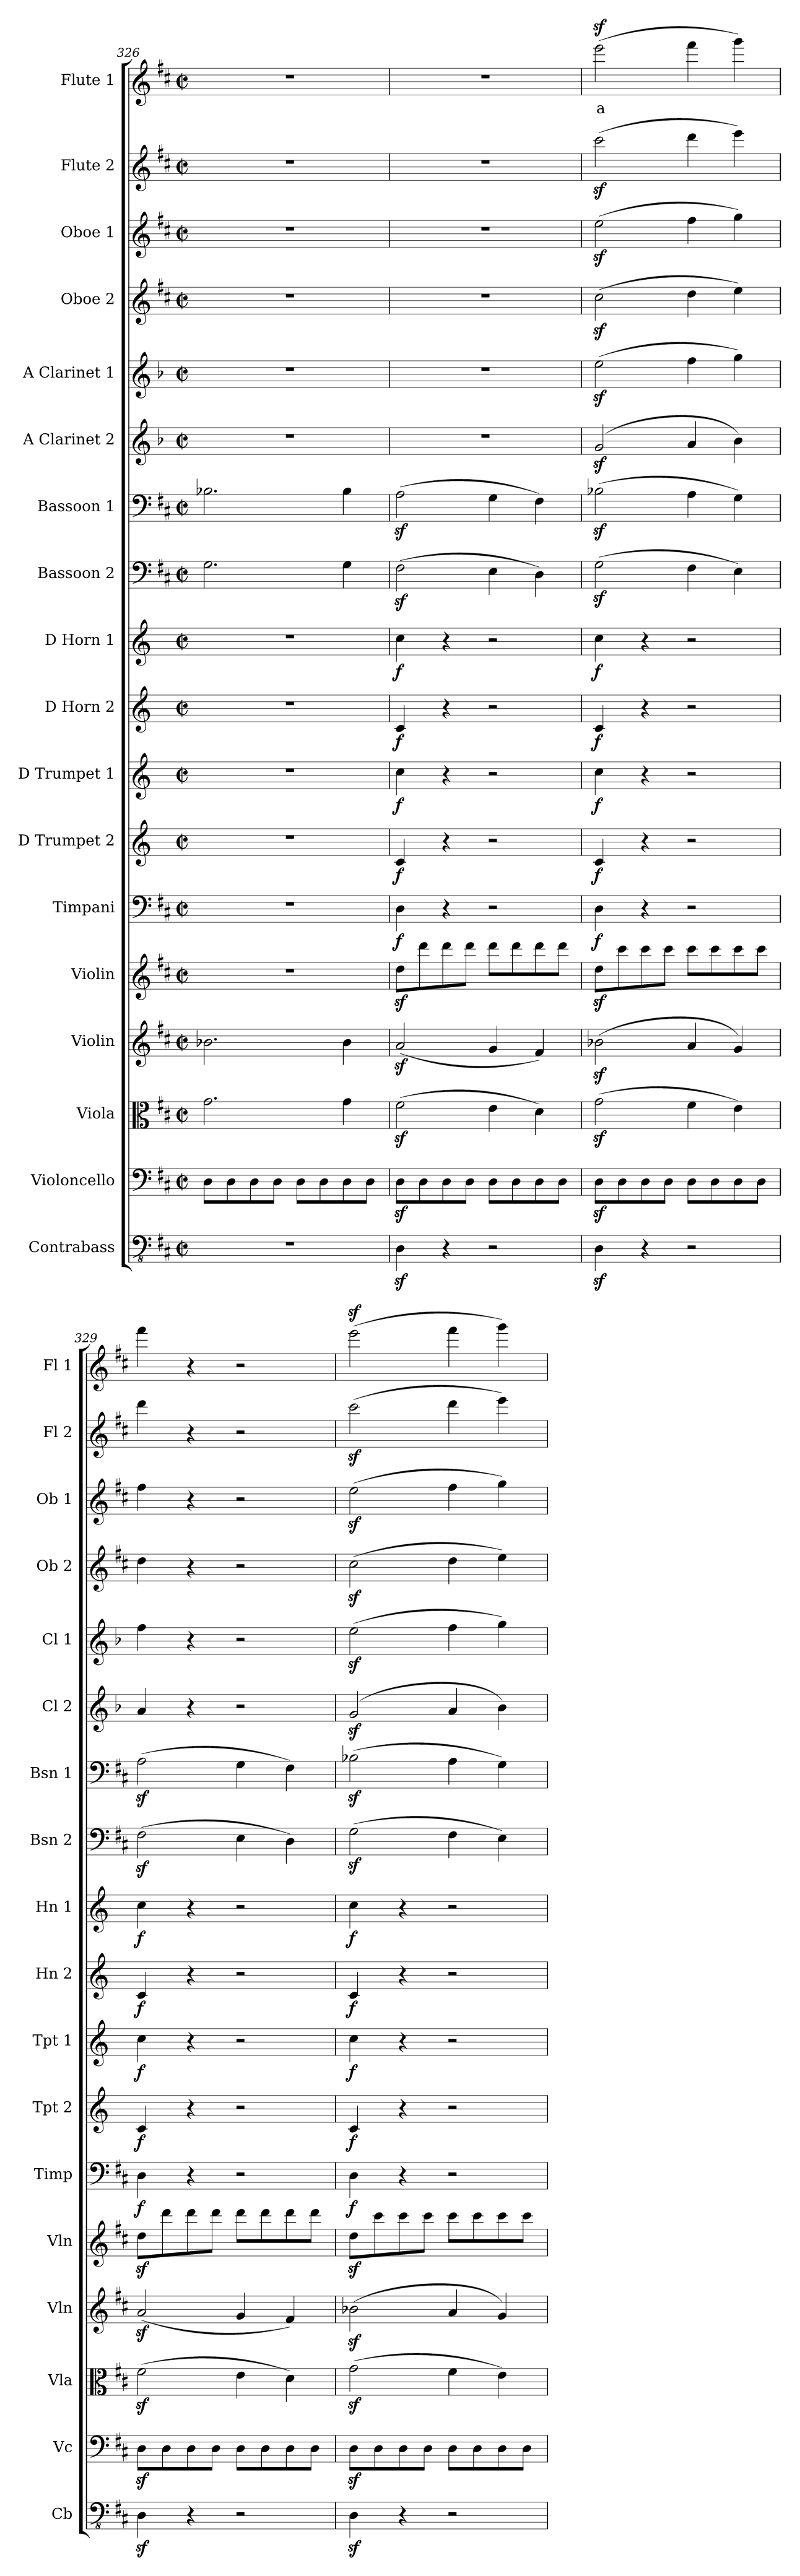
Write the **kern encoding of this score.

**kern	**kern	**kern	**kern	**kern	**kern	**dynam	**kern	**dynam	**kern	**dynam	**kern	**dynam	**kern	**dynam	**kern	**kern	**kern	**kern	**kern	**kern	**kern	**kern	**text
*part18	*part17	*part16	*part15	*part14	*part13	*part13	*part12	*part12	*part11	*part11	*part10	*part10	*part9	*part9	*part8	*part7	*part6	*part5	*part4	*part3	*part2	*part1	*part1
*staff18	*staff17	*staff16	*staff15	*staff14	*staff13	*staff13	*staff12	*staff12	*staff11	*staff11	*staff10	*staff10	*staff9	*staff9	*staff8	*staff7	*staff6	*staff5	*staff4	*staff3	*staff2	*staff1	*staff1
*I"Contrabass	*I"Violoncello	*I"Viola	*I"Violin	*I"Violin	*I"Timpani	*	*I"D Trumpet 2	*	*I"D Trumpet 1	*	*I"D Horn 2	*	*I"D Horn 1	*	*I"Bassoon 2	*I"Bassoon 1	*I"A Clarinet 2	*I"A Clarinet 1	*I"Oboe 2	*I"Oboe 1	*I"Flute 2	*I"Flute 1	*
*I'Cb	*I'Vc	*I'Vla	*I'Vln	*I'Vln	*I'Timp	*	*I'Tpt 2	*	*I'Tpt 1	*	*I'Hn 2	*	*I'Hn 1	*	*I'Bsn 2	*I'Bsn 1	*I'Cl 2	*I'Cl 1	*I'Ob 2	*I'Ob 1	*I'Fl 2	*I'Fl 1	*
*clefFv4	*clefF4	*clefC3	*clefG2	*clefG2	*clefF4	*	*clefG2	*	*clefG2	*	*clefG2	*	*clefG2	*	*clefF4	*clefF4	*clefG2	*clefG2	*clefG2	*clefG2	*clefG2	*clefG2	*
*	*	*	*	*	*	*	*ITrd-1c-2	*	*ITrd-1c-2	*	*ITrd6c10	*	*ITrd6c10	*	*	*	*ITrd2c3	*ITrd2c3	*	*	*	*	*
*k[f#c#]	*k[f#c#]	*k[f#c#]	*k[f#c#]	*k[f#c#]	*k[f#c#]	*	*k[f#c#]	*	*k[f#c#]	*	*k[f#c#]	*	*k[f#c#]	*	*k[f#c#]	*k[f#c#]	*k[f#c#]	*k[f#c#]	*k[f#c#]	*k[f#c#]	*k[f#c#]	*k[f#c#]	*
*M2/2	*M2/2	*M2/2	*M2/2	*M2/2	*M2/2	*	*M2/2	*	*M2/2	*	*M2/2	*	*M2/2	*	*M2/2	*M2/2	*M2/2	*M2/2	*M2/2	*M2/2	*M2/2	*M2/2	*
*met(c|)	*met(c|)	*met(c|)	*met(c|)	*met(c|)	*met(c|)	*	*met(c|)	*	*met(c|)	*	*met(c|)	*	*met(c|)	*	*met(c|)	*met(c|)	*met(c|)	*met(c|)	*met(c|)	*met(c|)	*met(c|)	*met(c|)	*
=326	=326	=326	=326	=326	=326	=326	=326	=326	=326	=326	=326	=326	=326	=326	=326	=326	=326	=326	=326	=326	=326	=326	=326
1r	8D\L	2.g\	2.b-X\	1r	1r	.	1r	.	1r	.	1r	.	1r	.	2.G\	2.B-X\	1r	1r	1r	1r	1r	1r	.
.	8D\	.	.	.	.	.	.	.	.	.	.	.	.	.	.	.	.	.	.	.	.	.	.
.	8D\	.	.	.	.	.	.	.	.	.	.	.	.	.	.	.	.	.	.	.	.	.	.
.	8D\J	.	.	.	.	.	.	.	.	.	.	.	.	.	.	.	.	.	.	.	.	.	.
.	8D\L	.	.	.	.	.	.	.	.	.	.	.	.	.	.	.	.	.	.	.	.	.	.
.	8D\	.	.	.	.	.	.	.	.	.	.	.	.	.	.	.	.	.	.	.	.	.	.
.	8D\	4g\	4b-\	.	.	.	.	.	.	.	.	.	.	.	4G\	4B-\	.	.	.	.	.	.	.
.	8D\J	.	.	.	.	.	.	.	.	.	.	.	.	.	.	.	.	.	.	.	.	.	.
=327	=327	=327	=327	=327	=327	=327	=327	=327	=327	=327	=327	=327	=327	=327	=327	=327	=327	=327	=327	=327	=327	=327	=327
!	!	!	!	!	!	!LO:DY:b	!	!LO:DY:b	!	!LO:DY:b	!	!LO:DY:b	!	!LO:DY:b	!	!	!	!	!	!	!	!	!
4DDz<\	8Dz<\L	(>2f#z<\	(<2az</	8ddz<\L	4D\	f	4d/	f	4dd\	f	4D/	f	4d\	f	(>2F#z<\	(>2Az<\	1r	1r	1r	1r	1r	1r	.
.	8D\	.	.	8ddd\	.	.	.	.	.	.	.	.	.	.	.	.	.	.	.	.	.	.	.
4r	8D\	.	.	8ddd\	4r	.	4r	.	4r	.	4r	.	4r	.	.	.	.	.	.	.	.	.	.
.	8D\J	.	.	8ddd\J	.	.	.	.	.	.	.	.	.	.	.	.	.	.	.	.	.	.	.
2r	8D\L	4e\	4g/	8ddd\L	2r	.	2r	.	2r	.	2r	.	2r	.	4E\	4G\	.	.	.	.	.	.	.
.	8D\	.	.	8ddd\	.	.	.	.	.	.	.	.	.	.	.	.	.	.	.	.	.	.	.
.	8D\	4d\)	4f#/)	8ddd\	.	.	.	.	.	.	.	.	.	.	4D\)	4F#\)	.	.	.	.	.	.	.
.	8D\J	.	.	8ddd\J	.	.	.	.	.	.	.	.	.	.	.	.	.	.	.	.	.	.	.
=328	=328	=328	=328	=328	=328	=328	=328	=328	=328	=328	=328	=328	=328	=328	=328	=328	=328	=328	=328	=328	=328	=328	=328
!	!	!	!	!	!	!LO:DY:b	!	!LO:DY:b	!	!LO:DY:b	!	!LO:DY:b	!	!LO:DY:b	!	!	!	!	!	!	!	!	!LO:LY:b:color=#FF0000
4DDz<\	8Dz<\L	(>2gz<\	(>2b-Xz<\	8ddz<\L	4D\	f	4d/	f	4dd\	f	4D/	f	4d\	f	(>2Gz<\	(>2B-Xz<\	(>2ez</	(>2cc#z<\	(>2cc#z<\	(>2eez<\	(>2ccc#z<\	(>2eeez<\	a
.	8D\	.	.	8ccc#\	.	.	.	.	.	.	.	.	.	.	.	.	.	.	.	.	.	.	.
4r	8D\	.	.	8ccc#\	4r	.	4r	.	4r	.	4r	.	4r	.	.	.	.	.	.	.	.	.	.
.	8D\J	.	.	8ccc#\J	.	.	.	.	.	.	.	.	.	.	.	.	.	.	.	.	.	.	.
2r	8D\L	4f#\	4a/	8ccc#\L	2r	.	2r	.	2r	.	2r	.	2r	.	4F#\	4A\	4f#/	4dd\	4dd\	4ff#\	4ddd\	4fff#\	.
.	8D\	.	.	8ccc#\	.	.	.	.	.	.	.	.	.	.	.	.	.	.	.	.	.	.	.
.	8D\	4e\)	4g/)	8ccc#\	.	.	.	.	.	.	.	.	.	.	4E\)	4G\)	4g\)	4ee\)	4ee\)	4gg\)	4eee\)	4ggg\)	.
.	8D\J	.	.	8ccc#\J	.	.	.	.	.	.	.	.	.	.	.	.	.	.	.	.	.	.	.
=329	=329	=329	=329	=329	=329	=329	=329	=329	=329	=329	=329	=329	=329	=329	=329	=329	=329	=329	=329	=329	=329	=329	=329
!	!	!	!	!	!	!LO:DY:b	!	!LO:DY:b	!	!LO:DY:b	!	!LO:DY:b	!	!LO:DY:b	!	!	!	!	!	!	!	!	!
4DDz<\	8Dz<\L	(>2f#z<\	(<2az</	8ddz<\L	4D\	f	4d/	f	4dd\	f	4D/	f	4d\	f	(>2F#z<\	(>2Az<\	4f#/	4dd\	4dd\	4ff#\	4ddd\	4fff#\	.
.	8D\	.	.	8ddd\	.	.	.	.	.	.	.	.	.	.	.	.	.	.	.	.	.	.	.
4r	8D\	.	.	8ddd\	4r	.	4r	.	4r	.	4r	.	4r	.	.	.	4r	4r	4r	4r	4r	4r	.
.	8D\J	.	.	8ddd\J	.	.	.	.	.	.	.	.	.	.	.	.	.	.	.	.	.	.	.
2r	8D\L	4e\	4g/	8ddd\L	2r	.	2r	.	2r	.	2r	.	2r	.	4E\	4G\	2r	2r	2r	2r	2r	2r	.
.	8D\	.	.	8ddd\	.	.	.	.	.	.	.	.	.	.	.	.	.	.	.	.	.	.	.
.	8D\	4d\)	4f#/)	8ddd\	.	.	.	.	.	.	.	.	.	.	4D\)	4F#\)	.	.	.	.	.	.	.
.	8D\J	.	.	8ddd\J	.	.	.	.	.	.	.	.	.	.	.	.	.	.	.	.	.	.	.
=330	=330	=330	=330	=330	=330	=330	=330	=330	=330	=330	=330	=330	=330	=330	=330	=330	=330	=330	=330	=330	=330	=330	=330
!	!	!	!	!	!	!LO:DY:b	!	!LO:DY:b	!	!LO:DY:b	!	!LO:DY:b	!	!LO:DY:b	!	!	!	!	!	!	!	!	!
4DDz<\	8Dz<\L	(>2gz<\	(>2b-Xz<\	8ddz<\L	4D\	f	4d/	f	4dd\	f	4D/	f	4d\	f	(>2Gz<\	(>2B-Xz<\	(>2ez</	(>2cc#z<\	(>2cc#z<\	(>2eez<\	(>2ccc#z<\	(>2eeez<\	.
.	8D\	.	.	8ccc#\	.	.	.	.	.	.	.	.	.	.	.	.	.	.	.	.	.	.	.
4r	8D\	.	.	8ccc#\	4r	.	4r	.	4r	.	4r	.	4r	.	.	.	.	.	.	.	.	.	.
.	8D\J	.	.	8ccc#\J	.	.	.	.	.	.	.	.	.	.	.	.	.	.	.	.	.	.	.
2r	8D\L	4f#\	4a/	8ccc#\L	2r	.	2r	.	2r	.	2r	.	2r	.	4F#\	4A\	4f#/	4dd\	4dd\	4ff#\	4ddd\	4fff#\	.
.	8D\	.	.	8ccc#\	.	.	.	.	.	.	.	.	.	.	.	.	.	.	.	.	.	.	.
.	8D\	4e\)	4g/)	8ccc#\	.	.	.	.	.	.	.	.	.	.	4E\)	4G\)	4g\)	4ee\)	4ee\)	4gg\)	4eee\)	4ggg\)	.
.	8D\J	.	.	8ccc#\J	.	.	.	.	.	.	.	.	.	.	.	.	.	.	.	.	.	.	.
=	=	=	=	=	=	=	=	=	=	=	=	=	=	=	=	=	=	=	=	=	=	=	=
*-	*-	*-	*-	*-	*-	*-	*-	*-	*-	*-	*-	*-	*-	*-	*-	*-	*-	*-	*-	*-	*-	*-	*-
